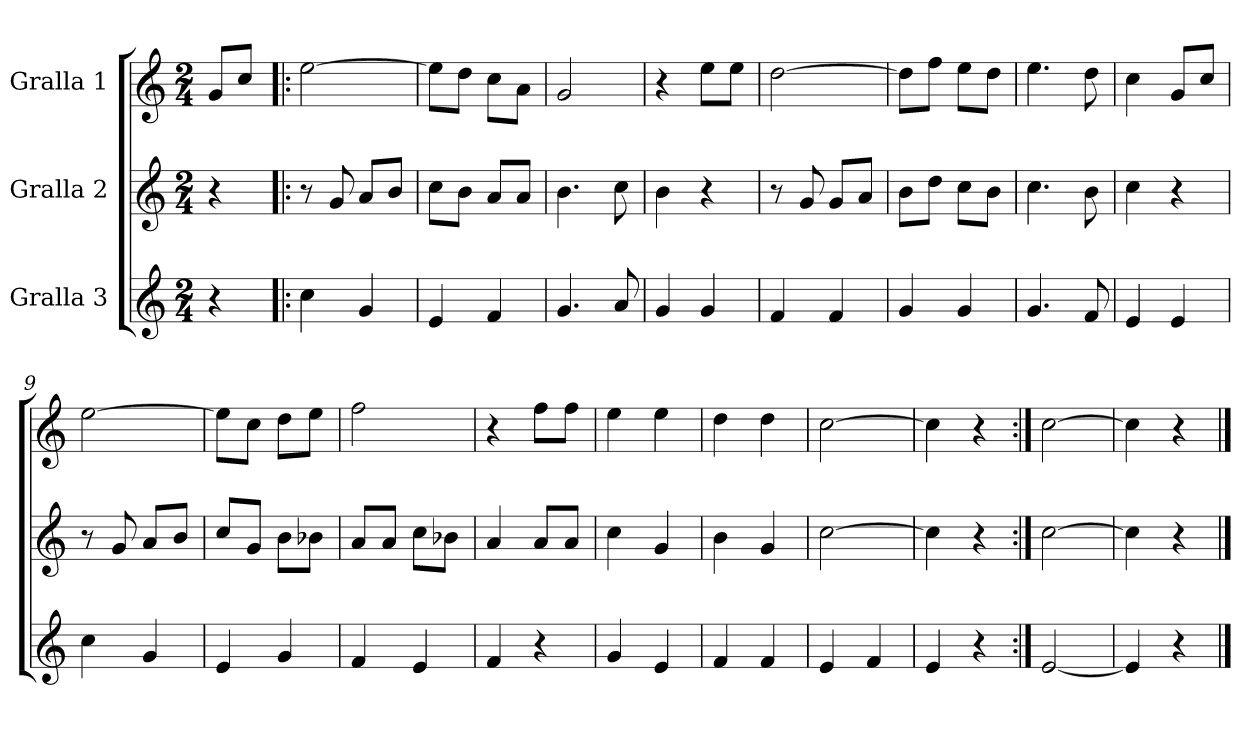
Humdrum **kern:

**kern	**kern	**kern
*part3	*part2	*part1
*staff3	*staff2	*staff1
*I"Gralla 3	*I"Gralla 2	*I"Gralla 1
*clefG2	*clefG2	*clefG2
*k[]	*k[]	*k[]
*M2/4	*M2/4	*M2/4
*MM120	*MM120	*MM120
=	=	=
4r	4r	8g/L
.	.	8cc/J
=1!|:	=1!|:	=1!|:
4cc\	8r	[2ee\
.	8g/	.
4g/	8a/L	.
.	8b/J	.
=2	=2	=2
4e/	8cc\L	8ee\L]
.	8b\J	8dd\J
4f/	8a/L	8cc\L
.	8a/J	8a\J
=3	=3	=3
4.g/	4.b\	2g/
8a/	8cc\	.
=4	=4	=4
4g/	4b\	4r
4g/	4r	8ee\L
.	.	8ee\J
=5	=5	=5
4f/	8r	[2dd\
.	8g/	.
4f/	8g/L	.
.	8a/J	.
=6	=6	=6
4g/	8b\L	8dd\L]
.	8dd\J	8ff\J
4g/	8cc\L	8ee\L
.	8b\J	8dd\J
=7	=7	=7
4.g/	4.cc\	4.ee\
8f/	8b\	8dd\
=8	=8	=8
4e/	4cc\	4cc\
4e/	4r	8g/L
.	.	8cc/J
!!LO:LB:g=z
=9	=9	=9
4cc\	8r	[2ee\
.	8g/	.
4g/	8a/L	.
.	8b/J	.
=10	=10	=10
4e/	8cc/L	8ee\L]
.	8g/J	8cc\J
4g/	8b\L	8dd\L
.	8b-X\J	8ee\J
=11	=11	=11
4f/	8a/L	2ff\
.	8a/J	.
4e/	8cc\L	.
.	8b-X\J	.
=12	=12	=12
4f/	4a/	4r
4r	8a/L	8ff\L
.	8a/J	8ff\J
=13	=13	=13
4g/	4cc\	4ee\
4e/	4g/	4ee\
=14	=14	=14
4f/	4b\	4dd\
4f/	4g/	4dd\
=15	=15	=15
4e/	[2cc\	[2cc\
4f/	.	.
=16	=16	=16
4e/	4cc\]	4cc\]
4r	4r	4r
=17:|!	=17:|!	=17:|!
[2e/	[2cc\	[2cc\
=18	=18	=18
4e/]	4cc\]	4cc\]
4r	4r	4r
==	==	==
*-	*-	*-
